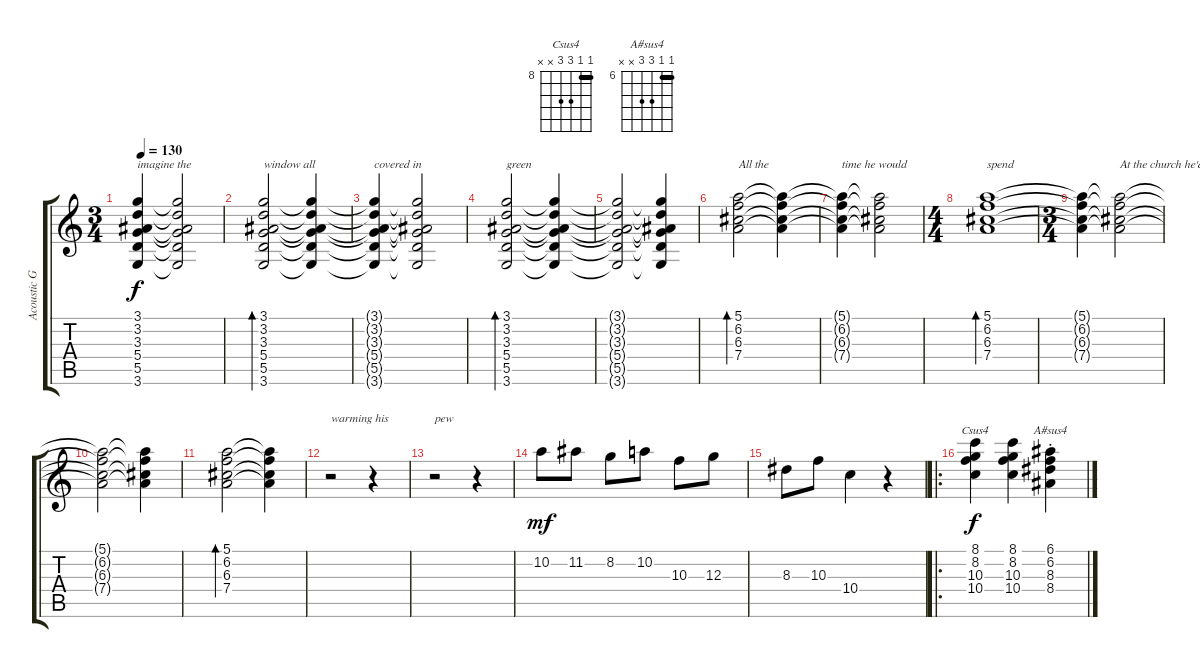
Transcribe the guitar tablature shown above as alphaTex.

\track ("Acoustic Guitar" "Acoustic G") {instrument acousticguitarsteel}
\staff {score tabs}
\tuning (E4 B3 G3 D3 A2 E2) {hide}
\chord ("Csus4" 8 8 10 10 x x) {firstfret 8 barre 8}
\chord ("A#sus4" 6 6 8 8 x x) {firstfret 6 barre 6}
\ts (3 4)
\tempo 130
\clef g2
\ks c
(3.1{t} 3.2{t} 3.3{t} 5.4{t} 5.5{t} 3.6{t}).4{txt "imagine the" dy f} (3.1{t} 3.2{t} 3.3{t} 5.4{t} 5.5{t} 3.6{t}).2 |
(3.1 3.2 3.3 5.4 5.5 3.6).2{bd 240 txt "window all"} (3.1{t} 3.2{t} 3.3{t} 5.4{t} 5.5{t} 3.6{t}).4 |
(3.1{t} 3.2{t} 3.3{t} 5.4{t} 5.5{t} 3.6{t}).4{txt "covered in"} (3.1{t} 3.2{t} 3.3{t} 5.4{t} 5.5{t} 3.6{t}).2 |
(3.1 3.2 3.3 5.4 5.5 3.6).2{bd 240 txt "green"} (3.1{t} 3.2{t} 3.3{t} 5.4{t} 5.5{t} 3.6{t}).4 |
(3.1{t} 3.2{t} 3.3{t} 5.4{t} 5.5{t} 3.6{t}).2 (3.1{t} 3.2{t} 3.3{t} 5.4{t} 5.5{t} 3.6{t}).4 |
(5.1 6.2 6.3 7.4).2{bd 240 txt "All the "} (5.1{t} 6.2{t} 6.3{t} 7.4{t}).4 |
(5.1{t} 6.2{t} 6.3{t} 7.4{t}).4{txt "time he would"} (5.1{t} 6.2{t} 6.3{t} 7.4{t}).2 |
\ts (4 4)
(5.1 6.2 6.3 7.4).1{bd 240 txt "spend"} |
\ts (3 4)
(5.1{t} 6.2{t} 6.3{t} 7.4{t}).4 (5.1{t} 6.2{t} 6.3{t} 7.4{t}).2{txt "At the church he'd attend"} |
(5.1{t} 6.2{t} 6.3{t} 7.4{t}).2 (5.1{t} 6.2{t} 6.3{t} 7.4{t}).4 |
(5.1 6.2 6.3 7.4).2{bd 240} (5.1{t} 6.2{t} 6.3{t} 7.4{t}).4 |
r.2{txt "warming his "} r.4 |
r.2{txt "pew"} r.4 |
10.2.8{dy mf} 11.2.8 8.2.8 10.2.8 10.3.8 12.3.8 |
8.3.8 10.3.8 10.4.4 r.4 |
\ro
(8.1 8.2 10.3 10.4).4{ch "Csus4" dy f} (8.1 8.2 10.3 10.4).4 (6.1{st} 6.2{st} 8.3{st} 8.4{st}).4{ch "A#sus4"}
